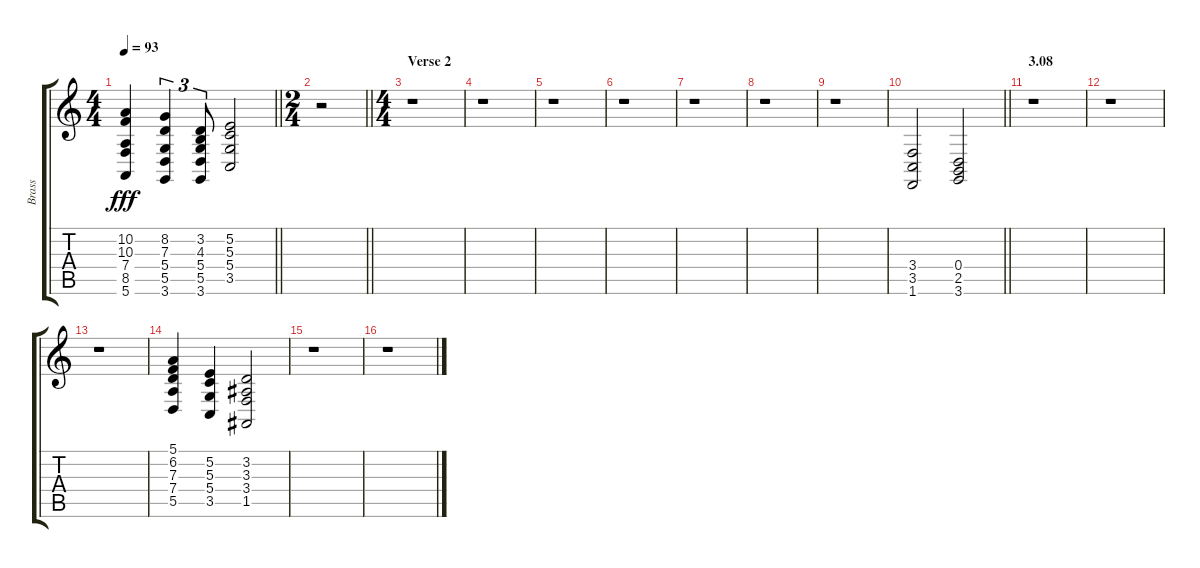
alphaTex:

\track ("Brass" "Brass") {instrument tuba}
\staff {score tabs}
\tuning (E4 B3 G3 D3 A2 E2) {hide}
\ts (4 4)
\tempo 93
\clef g2
\barLineRight lightlight
\ks c
(10.2 10.3 7.4 8.5 5.6).4{dy fff} (8.2 7.3 5.4 5.5 3.6).4{tu (3 2)} (3.2 4.3 5.4 5.5 3.6).8{tu (3 2)} (5.2 5.3 5.4 3.5).2 |
\ts (2 4)
\barLineRight lightlight
r.2 |
\ts (4 4)
\section ("" "Verse 2")
r.1 |
r.1 |
r.1 |
r.1 |
r.1 |
r.1 |
r.1 |
\barLineRight lightlight
(3.4 3.5 1.6).2 (0.4 2.5 3.6).2 |
\section ("" "3.08")
r.1 |
r.1 |
r.1 |
(5.1 6.2 7.3 7.4 5.5).4 (5.2 5.3 5.4 3.5).4 (3.2 3.3 3.4 1.5).2 |
r.1 |
r.1
